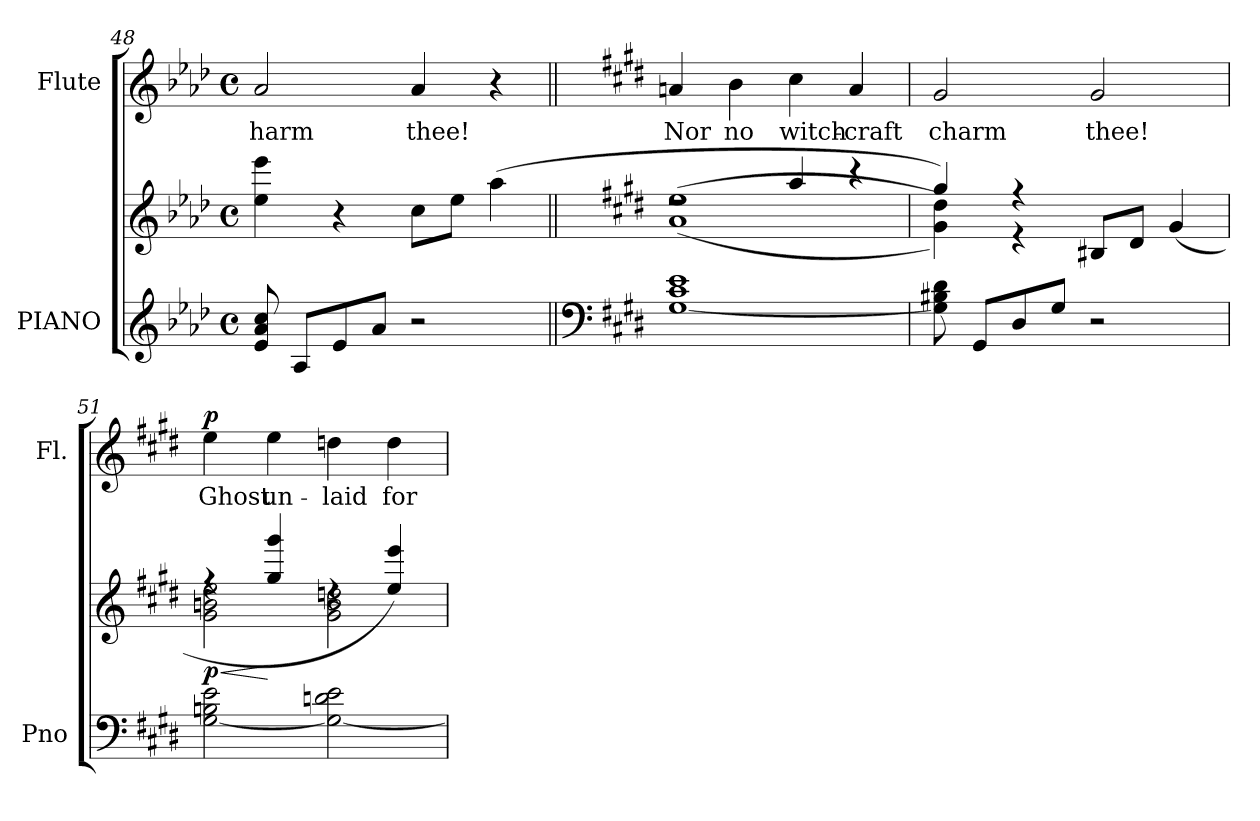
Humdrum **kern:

**kern	**kern	**dynam	**kern	**text	**dynam
*part2	*part2	*part2	*part1	*part1	*part1
*staff3	*staff2	*staff2/3	*staff1	*staff1	*staff1
*I"PIANO	*	*	*I"Flute	*	*
*I'Pno	*	*	*I'Fl.	*	*
*clefG2	*clefG2	*	*clefG2	*	*
*k[b-e-a-d-]	*k[b-e-a-d-]	*	*k[b-e-a-d-]	*	*
*M4/4	*M4/4	*	*M4/4	*	*
*met(c)	*met(c)	*	*met(c)	*	*
=48	=48	=48	=48	=48	=48
!	!	!	!	!LO:LY:b	!
8e-/ 8a-/ 8cc/	4ee-\ 4eee-\	.	2a-/	harm	.
(8A-/L	.	.	.	.	.
8e-/	4r	.	.	.	.
8a-/J	.	.	.	.	.
!	!	!	!	!LO:LY:b	!
2r	8cc\L	.	4a-/	thee!	.
.	8ee-\J	.	.	.	.
.	(4aa-\	.	4r	.	.
!!LO:LB:g=z
=49||	=49||	=49||	=49||	=49||	=49||
*clefF4	*	*	*	*	*
*k[f#c#g#d#]	*k[f#c#g#d#]	*	*k[f#c#g#d#]	*	*
*	*^	*	*	*	*
!	!	!	!	!	!LO:LY:b	!
[1G# 1c# 1e	2rdd	((1a 1ee	.	4ani/	Nor	.
!	!	!	!	!	!LO:LY:b	!
.	.	.	.	4b\	no	.
!	!	!	!	!	!LO:LY:b	!
.	4aa/	.	.	4cc#\	witch-	.
!	!	!	!	!	!LO:LY:b	!
.	4r	.	.	4a/	-craft	.
=50	=50	=50	=50	=50	=50	=50
!	!	!	!	!	!LO:LY:b	!
8G#\] 8B#X\ 8d#\	4gg#/)	4g#\ 4dd#\))	.	2g#/	charm	.
(8GG#/L	.	.	.	.	.	.
8D#/	4r	4r	.	.	.	.
8G#/J	.	.	.	.	.	.
!	!	!	!	!	!LO:LY:b	!
2r	8B#X/L	2ryy	.	2g#/	thee!	.
.	8d#/J	.	.	.	.	.
.	(4g#/	.	.	.	.	.
=51	=51	=51	=51	=51	=51	=51
!	!	!	!LO:HP:b	!	!LO:LY:b	!
!	!	!	!LO:DY:n=1:b	!	!	!LO:DY:a
[2G#\ 2Bni\ 2e\	4rff	2g#\ 2bni\ 2ee\	< p	4ee\	Ghost	p
!	!	!	!	!	!LO:LY:b	!
.	4gg#/ 4ggg#/	.	[	4ee\	un-	.
!	!	!	!	!	!LO:LY:b	!
2G#\_ 2dn\ 2e\	4rdd	2g#\ 2b\ 2ddn\	.	4ddn\	-laid	.
!	!	!	!	!	!LO:LY:b	!
.	4ee/ 4eee/)	.	.	4dd\	for-	.
*	*v	*v	*	*	*	*
=	=	=	=	=	=
*-	*-	*-	*-	*-	*-
